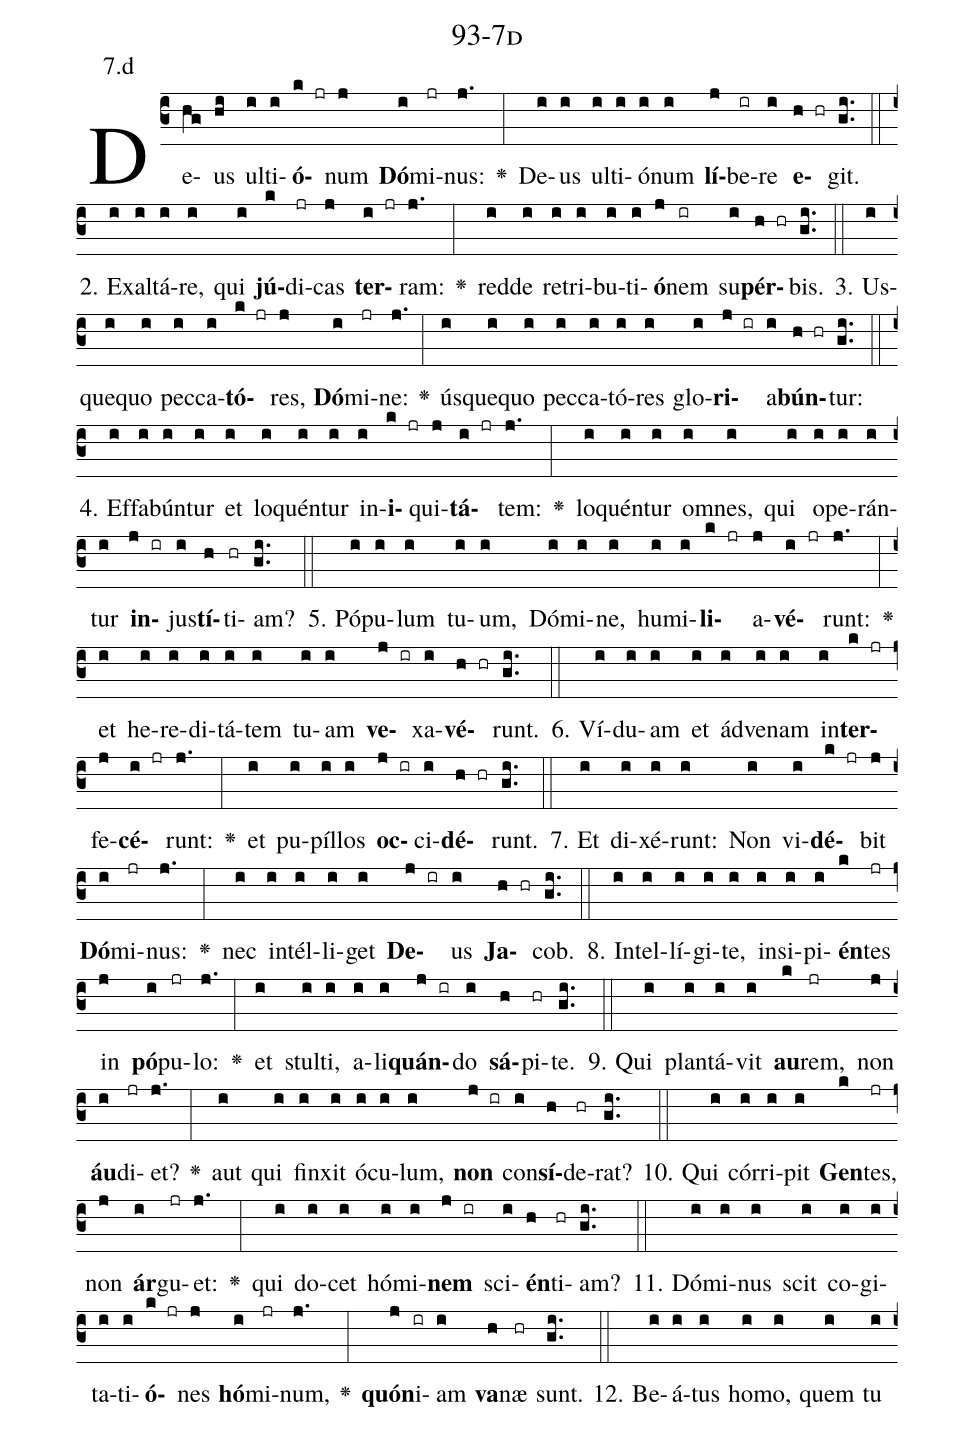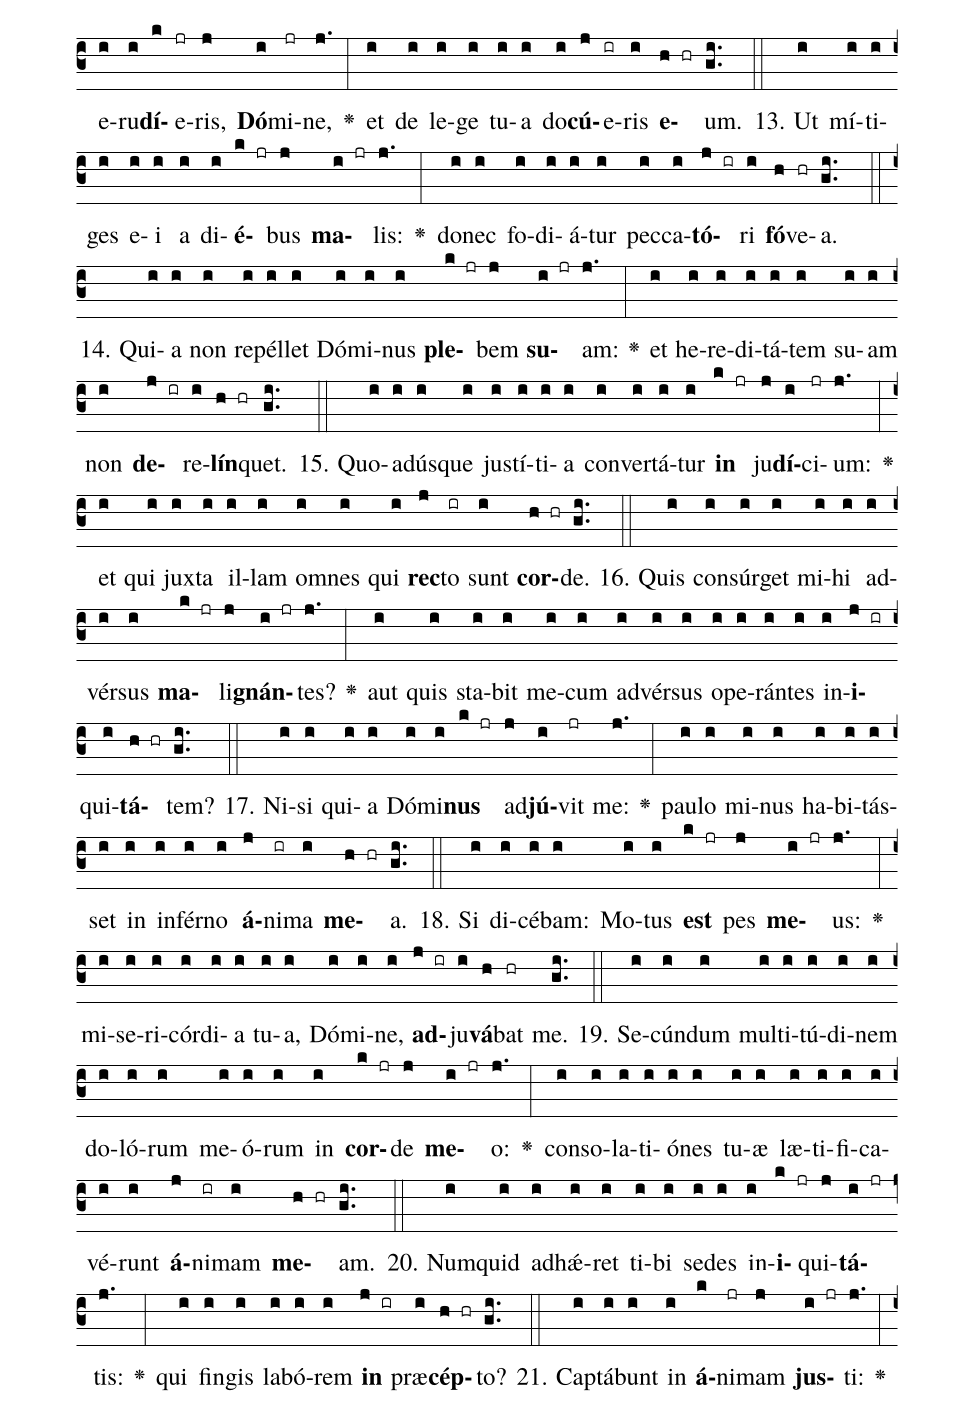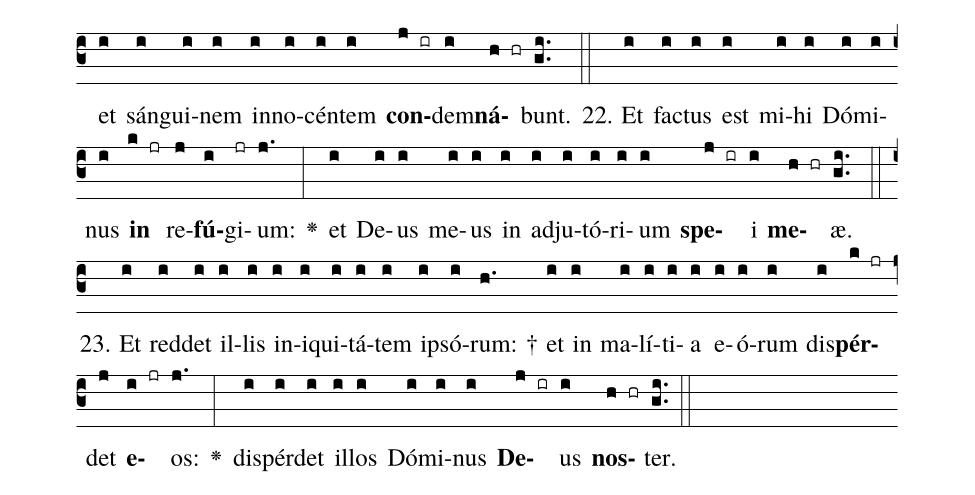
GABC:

name: 93-7d;
annotation: 7.d;
%%
(c3)De(hg)us(hi) ul(i)ti(i)<b>ó</b>(k jr)num(j) <b>Dó</b>(i)mi(jr)nus:(j.) <v>\greheightstar</v>(:) De(i)us(i) ul(i)ti(i)ó(i)num(i) <b>lí</b>(j)be(ir)re(i) <b>e</b>(h hr)git.(gi..) (::)
2. Ex(i)al(i)tá(i)re,(i) qui(i) <b>jú</b>(k)di(jr)cas(j) <b>ter</b>(i jr)ram:(j.) <v>\greheightstar</v>(:) red(i)de(i) re(i)tri(i)bu(i)ti(i)<b>ó</b>(j)nem(ir) su(i)<b>pér</b>(h hr)bis.(gi..) (::)
3. Us(i)que(i)quo(i) pec(i)ca(i)<b>tó</b>(k jr)res,(j) <b>Dó</b>(i)mi(jr)ne:(j.) <v>\greheightstar</v>(:) ús(i)que(i)quo(i) pec(i)ca(i)tó(i)res(i) glo(i)<b>ri</b>(j ir)a(i)<b>bún</b>(h hr)tur:(gi..) (::)
4. Ef(i)fa(i)bún(i)tur(i) et(i) lo(i)quén(i)tur(i) in(i)<b>i</b>(k jr)qui(j)<b>tá</b>(i jr)tem:(j.) <v>\greheightstar</v>(:) lo(i)quén(i)tur(i) om(i)nes,(i) qui(i) o(i)pe(i)rán(i)tur(i) <b>in</b>(j ir)jus(i)<b>tí</b>(h)ti(hr)am?(gi..) (::)
5. Pó(i)pu(i)lum(i) tu(i)um,(i) Dó(i)mi(i)ne,(i) hu(i)mi(i)<b>li</b>(k jr)a(j)<b>vé</b>(i jr)runt:(j.) <v>\greheightstar</v>(:) et(i) he(i)re(i)di(i)tá(i)tem(i) tu(i)am(i) <b>ve</b>(j ir)xa(i)<b>vé</b>(h hr)runt.(gi..) (::)
6. Ví(i)du(i)am(i) et(i) ád(i)ve(i)nam(i) in(i)<b>ter</b>(k jr)fe(j)<b>cé</b>(i jr)runt:(j.) <v>\greheightstar</v>(:) et(i) pu(i)píl(i)los(i) <b>oc</b>(j ir)ci(i)<b>dé</b>(h hr)runt.(gi..) (::)
7. Et(i) di(i)xé(i)runt:(i) Non(i) vi(i)<b>dé</b>(k jr)bit(j) <b>Dó</b>(i)mi(jr)nus:(j.) <v>\greheightstar</v>(:) nec(i) in(i)tél(i)li(i)get(i) <b>De</b>(j ir)us(i) <b>Ja</b>(h hr)cob.(gi..) (::)
8. In(i)tel(i)lí(i)gi(i)te,(i) in(i)si(i)pi(i)<b>én</b>(k)tes(jr) in(j) <b>pó</b>(i)pu(jr)lo:(j.) <v>\greheightstar</v>(:) et(i) stul(i)ti,(i) a(i)li(i)<b>quán</b>(j ir)do(i) <b>sá</b>(h)pi(hr)te.(gi..) (::)
9. Qui(i) plan(i)tá(i)vit(i) <b>au</b>(k)rem,(jr) non(j) <b>áu</b>(i)di(jr)et?(j.) <v>\greheightstar</v>(:) aut(i) qui(i) fin(i)xit(i) ó(i)cu(i)lum,(i) <b>non</b>(j ir) con(i)<b>sí</b>(h)de(hr)rat?(gi..) (::)
10. Qui(i) cór(i)ri(i)pit(i) <b>Gen</b>(k)tes,(jr) non(j) <b>ár</b>(i)gu(jr)et:(j.) <v>\greheightstar</v>(:) qui(i) do(i)cet(i) hó(i)mi(i)<b>nem</b>(j ir) sci(i)<b>én</b>(h)ti(hr)am?(gi..) (::)
11. Dó(i)mi(i)nus(i) scit(i) co(i)gi(i)ta(i)ti(i)<b>ó</b>(k jr)nes(j) <b>hó</b>(i)mi(jr)num,(j.) <v>\greheightstar</v>(:) <b>quón</b>(j)i(ir)am(i) <b>va</b>(h)næ(hr) sunt.(gi..) (::)
12. Be(i)á(i)tus(i) ho(i)mo,(i) quem(i) tu(i) e(i)ru(i)<b>dí</b>(k)e(jr)ris,(j) <b>Dó</b>(i)mi(jr)ne,(j.) <v>\greheightstar</v>(:) et(i) de(i) le(i)ge(i) tu(i)a(i) do(i)<b>cú</b>(j)e(ir)ris(i) <b>e</b>(h hr)um.(gi..) (::)
13. Ut(i) mí(i)ti(i)ges(i) e(i)i(i) a(i) di(i)<b>é</b>(k jr)bus(j) <b>ma</b>(i jr)lis:(j.) <v>\greheightstar</v>(:) do(i)nec(i) fo(i)di(i)á(i)tur(i) pec(i)ca(i)<b>tó</b>(j ir)ri(i) <b>fó</b>(h)ve(hr)a.(gi..) (::)
14. Qui(i)a(i) non(i) re(i)pél(i)let(i) Dó(i)mi(i)nus(i) <b>ple</b>(k jr)bem(j) <b>su</b>(i jr)am:(j.) <v>\greheightstar</v>(:) et(i) he(i)re(i)di(i)tá(i)tem(i) su(i)am(i) non(i) <b>de</b>(j ir)re(i)<b>lín</b>(h hr)quet.(gi..) (::)
15. Quo(i)ad(i)ús(i)que(i) jus(i)tí(i)ti(i)a(i) con(i)ver(i)tá(i)tur(i) <b>in</b>(k jr) ju(j)<b>dí</b>(i)ci(jr)um:(j.) <v>\greheightstar</v>(:) et(i) qui(i) jux(i)ta(i) il(i)lam(i) om(i)nes(i) qui(i) <b>rec</b>(j)to(ir) sunt(i) <b>cor</b>(h hr)de.(gi..) (::)
16. Quis(i) con(i)súr(i)get(i) mi(i)hi(i) ad(i)vér(i)sus(i) <b>ma</b>(k jr)li(j)<b>gnán</b>(i jr)tes?(j.) <v>\greheightstar</v>(:) aut(i) quis(i) sta(i)bit(i) me(i)cum(i) ad(i)vér(i)sus(i) o(i)pe(i)rán(i)tes(i) in(i)<b>i</b>(j ir)qui(i)<b>tá</b>(h hr)tem?(gi..) (::)
17. Ni(i)si(i) qui(i)a(i) Dó(i)mi(i)<b>nus</b>(k jr) ad(j)<b>jú</b>(i)vit(jr) me:(j.) <v>\greheightstar</v>(:) pau(i)lo(i) mi(i)nus(i) ha(i)bi(i)tás(i)set(i) in(i) in(i)fér(i)no(i) <b>á</b>(j)ni(ir)ma(i) <b>me</b>(h hr)a.(gi..) (::)
18. Si(i) di(i)cé(i)bam:(i) Mo(i)tus(i) <b>est</b>(k jr) pes(j) <b>me</b>(i jr)us:(j.) <v>\greheightstar</v>(:) mi(i)se(i)ri(i)cór(i)di(i)a(i) tu(i)a,(i) Dó(i)mi(i)ne,(i) <b>ad</b>(j ir)ju(i)<b>vá</b>(h)bat(hr) me.(gi..) (::)
19. Se(i)cún(i)dum(i) mul(i)ti(i)tú(i)di(i)nem(i) do(i)ló(i)rum(i) me(i)ó(i)rum(i) in(i) <b>cor</b>(k jr)de(j) <b>me</b>(i jr)o:(j.) <v>\greheightstar</v>(:) con(i)so(i)la(i)ti(i)ó(i)nes(i) tu(i)æ(i) læ(i)ti(i)fi(i)ca(i)vé(i)runt(i) <b>á</b>(j)ni(ir)mam(i) <b>me</b>(h hr)am.(gi..) (::)
20. Num(i)quid(i) ad(i)hǽ(i)ret(i) ti(i)bi(i) se(i)des(i) in(i)<b>i</b>(k jr)qui(j)<b>tá</b>(i jr)tis:(j.) <v>\greheightstar</v>(:) qui(i) fin(i)gis(i) la(i)bó(i)rem(i) <b>in</b>(j ir) præ(i)<b>cép</b>(h hr)to?(gi..) (::)
21. Cap(i)tá(i)bunt(i) in(i) <b>á</b>(k)ni(jr)mam(j) <b>jus</b>(i jr)ti:(j.) <v>\greheightstar</v>(:) et(i) sán(i)gui(i)nem(i) in(i)no(i)cén(i)tem(i) <b>con</b>(j ir)dem(i)<b>ná</b>(h hr)bunt.(gi..) (::)
22. Et(i) fac(i)tus(i) est(i) mi(i)hi(i) Dó(i)mi(i)nus(i) <b>in</b>(k jr) re(j)<b>fú</b>(i)gi(jr)um:(j.) <v>\greheightstar</v>(:) et(i) De(i)us(i) me(i)us(i) in(i) ad(i)ju(i)tó(i)ri(i)um(i) <b>spe</b>(j ir)i(i) <b>me</b>(h hr)æ.(gi..) (::)
23. Et(i) red(i)det(i) il(i)lis(i) in(i)i(i)qui(i)tá(i)tem(i) ip(i)só(i)rum: †(h.) et(i) in(i) ma(i)lí(i)ti(i)a(i) e(i)ó(i)rum(i) dis(i)<b>pér</b>(k jr)det(j) <b>e</b>(i jr)os:(j.) <v>\greheightstar</v>(:) dis(i)pér(i)det(i) il(i)los(i) Dó(i)mi(i)nus(i) <b>De</b>(j ir)us(i) <b>nos</b>(h hr)ter.(gi..) (::)
